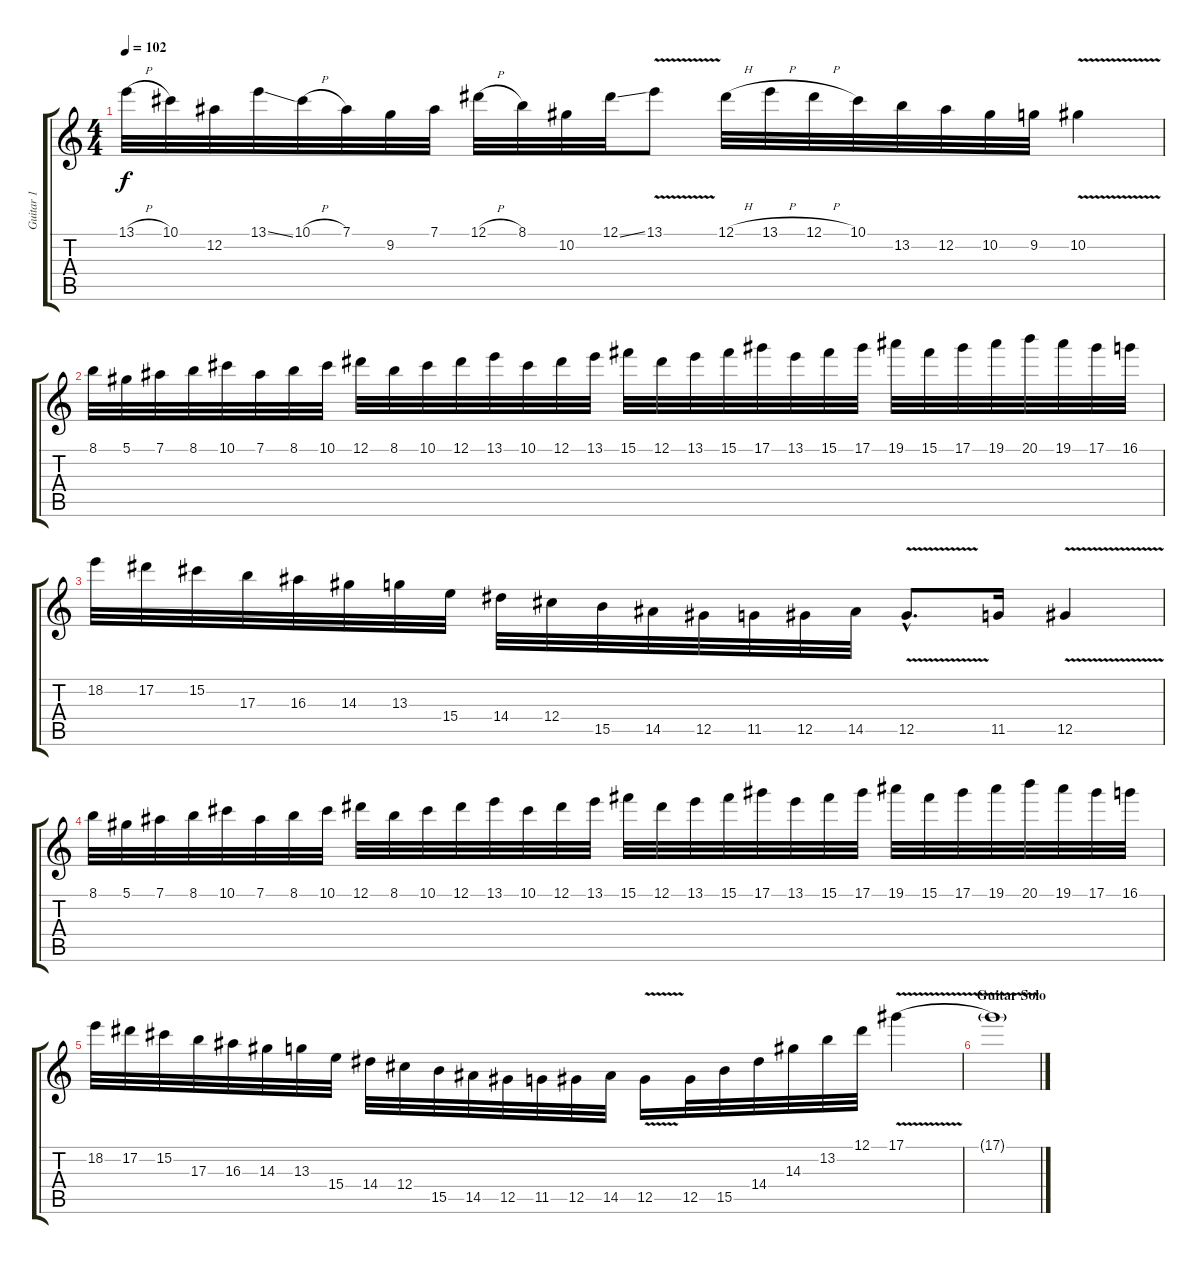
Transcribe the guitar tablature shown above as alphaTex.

\track ("Guitar 1" "Guitar 1") {instrument overdrivenguitar}
\staff {score tabs}
\tuning (Eb4 Bb3 Gb3 Db3 Ab2 Eb2) {hide}
\ts (4 4)
\tempo 102
\clef g2
\ks c
13.1{h}.32{dy f volume 16 balance 8} 10.1.32 12.2.32 13.1{ss}.32 10.1{h}.32 7.1.32 9.2.32 7.1.32 12.1{h}.32 8.1.32 10.2.32 12.1{ss}.32 13.1{v}.8 12.1{h}.32 13.1{h}.32 12.1{h}.32 10.1.32 13.2.32 12.2.32 10.2.32 9.2.32 10.2{v}.4 |
8.1.32{volume 16 balance 8} 5.1.32 7.1.32 8.1.32 10.1.32 7.1.32 8.1.32 10.1.32 12.1.32 8.1.32 10.1.32 12.1.32 13.1.32 10.1.32 12.1.32 13.1.32 15.1.32 12.1.32 13.1.32 15.1.32 17.1.32 13.1.32 15.1.32 17.1.32 19.1.32 15.1.32 17.1.32 19.1.32 20.1.32 19.1.32 17.1.32 16.1.32 |
18.2.32{volume 16 balance 8} 17.2.32 15.2.32 17.3.32 16.3.32 14.3.32 13.3.32 15.4.32 14.4.32 12.4.32 15.5.32 14.5.32 12.5.32 11.5.32 12.5.32 14.5.32 12.5{v hac}.8{d} 11.5.16 12.5{v}.4 |
8.1.32{volume 16 balance 8} 5.1.32 7.1.32 8.1.32 10.1.32 7.1.32 8.1.32 10.1.32 12.1.32 8.1.32 10.1.32 12.1.32 13.1.32 10.1.32 12.1.32 13.1.32 15.1.32 12.1.32 13.1.32 15.1.32 17.1.32 13.1.32 15.1.32 17.1.32 19.1.32 15.1.32 17.1.32 19.1.32 20.1.32 19.1.32 17.1.32 16.1.32 |
18.2.32{volume 16 balance 8} 17.2.32 15.2.32 17.3.32 16.3.32 14.3.32 13.3.32 15.4.32 14.4.32 12.4.32 15.5.32 14.5.32 12.5.32 11.5.32 12.5.32 14.5.32 12.5{v}.16 12.5.32 15.5.32 14.4.32 14.3.32 13.2.32 12.1.32 17.1{be (hold 0 0 60 0) v}.4 |
\section ("" "Guitar Solo")
17.1{t}.1{volume 14 balance 2}
